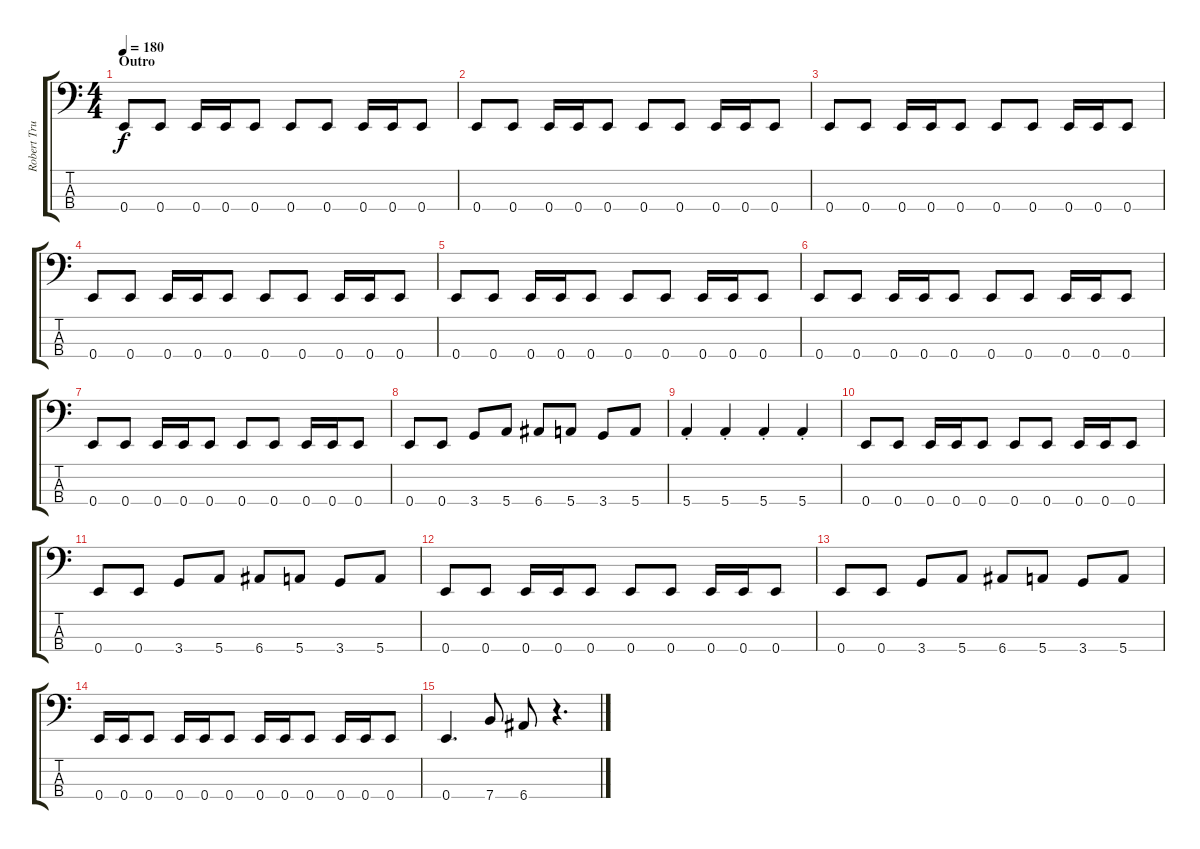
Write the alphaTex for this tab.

\track ("Robert Trujillo" "Robert Tru") {instrument electricbassfinger}
\staff {score tabs}
\tuning (G2 D2 A1 E1) {hide}
\ts (4 4)
\section ("" "Outro")
\tempo 180
\clef f4
\ks c
0.4.8{dy f} 0.4.8 0.4.16 0.4.16 0.4.8 0.4.8 0.4.8 0.4.16 0.4.16 0.4.8 |
0.4.8 0.4.8 0.4.16 0.4.16 0.4.8 0.4.8 0.4.8 0.4.16 0.4.16 0.4.8 |
0.4.8 0.4.8 0.4.16 0.4.16 0.4.8 0.4.8 0.4.8 0.4.16 0.4.16 0.4.8 |
0.4.8 0.4.8 0.4.16 0.4.16 0.4.8 0.4.8 0.4.8 0.4.16 0.4.16 0.4.8 |
0.4.8 0.4.8 0.4.16 0.4.16 0.4.8 0.4.8 0.4.8 0.4.16 0.4.16 0.4.8 |
0.4.8 0.4.8 0.4.16 0.4.16 0.4.8 0.4.8 0.4.8 0.4.16 0.4.16 0.4.8 |
0.4.8 0.4.8 0.4.16 0.4.16 0.4.8 0.4.8 0.4.8 0.4.16 0.4.16 0.4.8 |
0.4.8 0.4.8 3.4.8 5.4.8 6.4.8 5.4.8 3.4.8 5.4.8 |
5.4{st}.4 5.4{st}.4 5.4{st}.4 5.4{st}.4 |
0.4.8 0.4.8 0.4.16 0.4.16 0.4.8 0.4.8 0.4.8 0.4.16 0.4.16 0.4.8 |
0.4.8 0.4.8 3.4.8 5.4.8 6.4.8 5.4.8 3.4.8 5.4.8 |
0.4.8 0.4.8 0.4.16 0.4.16 0.4.8 0.4.8 0.4.8 0.4.16 0.4.16 0.4.8 |
0.4.8 0.4.8 3.4.8 5.4.8 6.4.8 5.4.8 3.4.8 5.4.8 |
0.4.16 0.4.16 0.4.8 0.4.16 0.4.16 0.4.8 0.4.16 0.4.16 0.4.8 0.4.16 0.4.16 0.4.8 |
0.4.4{d} 7.4.8 6.4.8 r.4{d}
